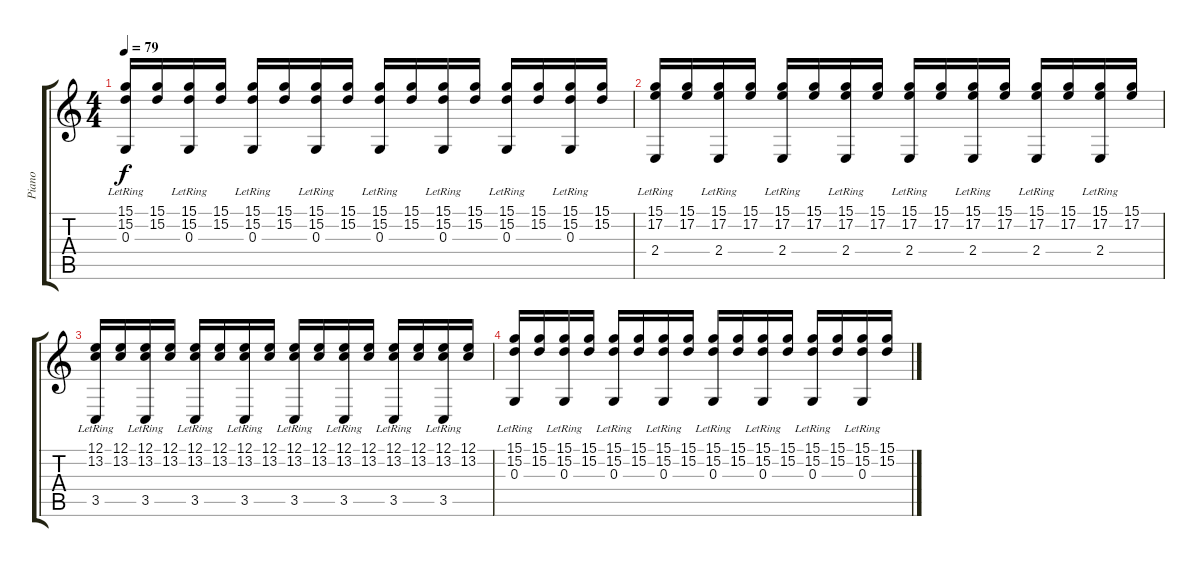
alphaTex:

\track ("Piano" "Piano") {instrument acousticgrandpiano}
\staff {score tabs}
\tuning (E4 B3 G3 D3 A2 E2) {hide}
\ts (4 4)
\tempo 79
\clef g2
\ks c
(15.1 15.2 0.3{lr}).16{dy f} (15.1 15.2).16 (15.1 15.2 0.3{lr}).16 (15.1 15.2).16 (15.1 15.2 0.3{lr}).16 (15.1 15.2).16 (15.1 15.2 0.3{lr}).16 (15.1 15.2).16 (15.1 15.2 0.3{lr}).16 (15.1 15.2).16 (15.1 15.2 0.3{lr}).16 (15.1 15.2).16 (15.1 15.2 0.3{lr}).16 (15.1 15.2).16 (15.1 15.2 0.3{lr}).16 (15.1 15.2).16 |
(15.1 17.2 2.4{lr}).16 (15.1 17.2).16 (15.1 17.2 2.4{lr}).16 (15.1 17.2).16 (15.1 17.2 2.4{lr}).16 (15.1 17.2).16 (15.1 17.2 2.4{lr}).16 (15.1 17.2).16 (15.1 17.2 2.4{lr}).16 (15.1 17.2).16 (15.1 17.2 2.4{lr}).16 (15.1 17.2).16 (15.1 17.2 2.4{lr}).16 (15.1 17.2).16 (15.1 17.2 2.4{lr}).16 (15.1 17.2).16 |
(12.1 13.2 3.5{lr}).16 (12.1 13.2).16 (12.1 13.2 3.5{lr}).16 (12.1 13.2).16 (12.1 13.2 3.5{lr}).16 (12.1 13.2).16 (12.1 13.2 3.5{lr}).16 (12.1 13.2).16 (12.1 13.2 3.5{lr}).16 (12.1 13.2).16 (12.1 13.2 3.5{lr}).16 (12.1 13.2).16 (12.1 13.2 3.5{lr}).16 (12.1 13.2).16 (12.1 13.2 3.5{lr}).16 (12.1 13.2).16 |
(15.1 15.2 0.3{lr}).16 (15.1 15.2).16 (15.1 15.2 0.3{lr}).16 (15.1 15.2).16 (15.1 15.2 0.3{lr}).16 (15.1 15.2).16 (15.1 15.2 0.3{lr}).16 (15.1 15.2).16 (15.1 15.2 0.3{lr}).16 (15.1 15.2).16 (15.1 15.2 0.3{lr}).16 (15.1 15.2).16 (15.1 15.2 0.3{lr}).16 (15.1 15.2).16 (15.1 15.2 0.3{lr}).16 (15.1 15.2).16
